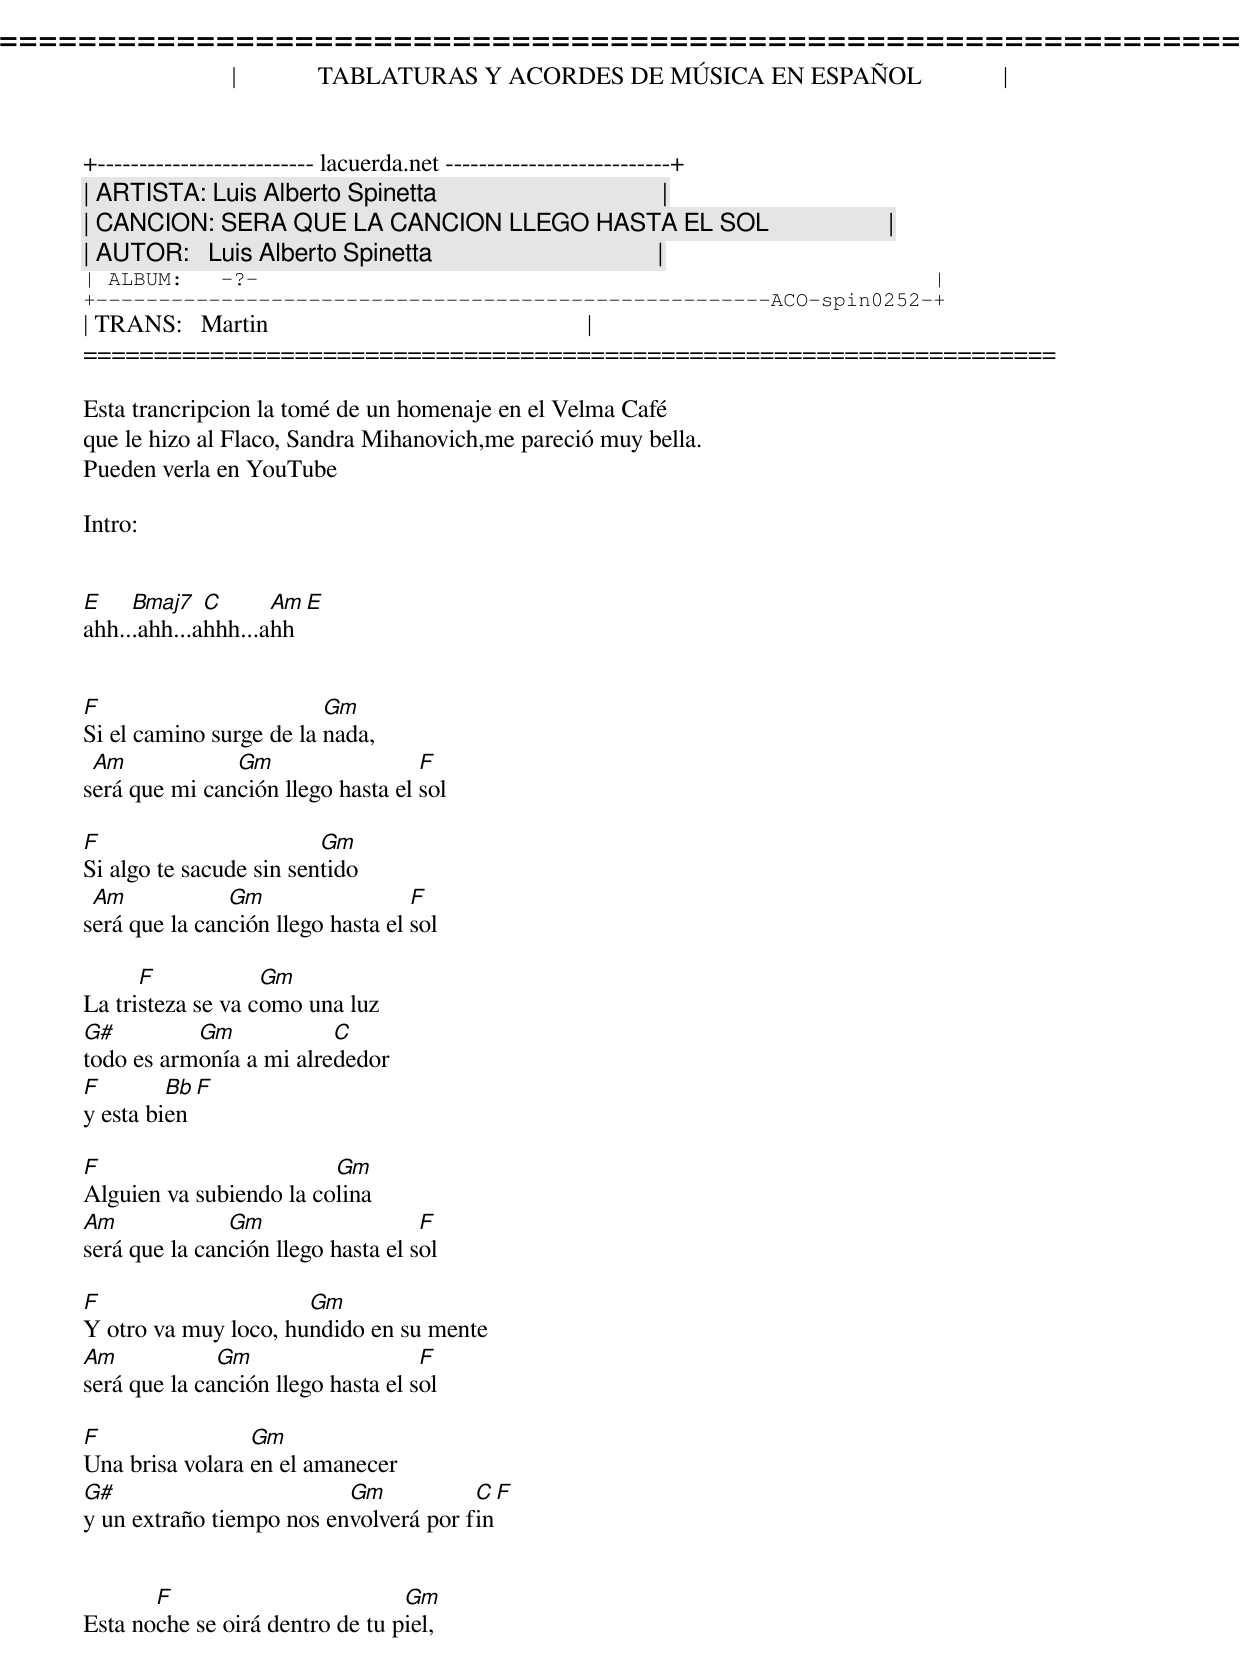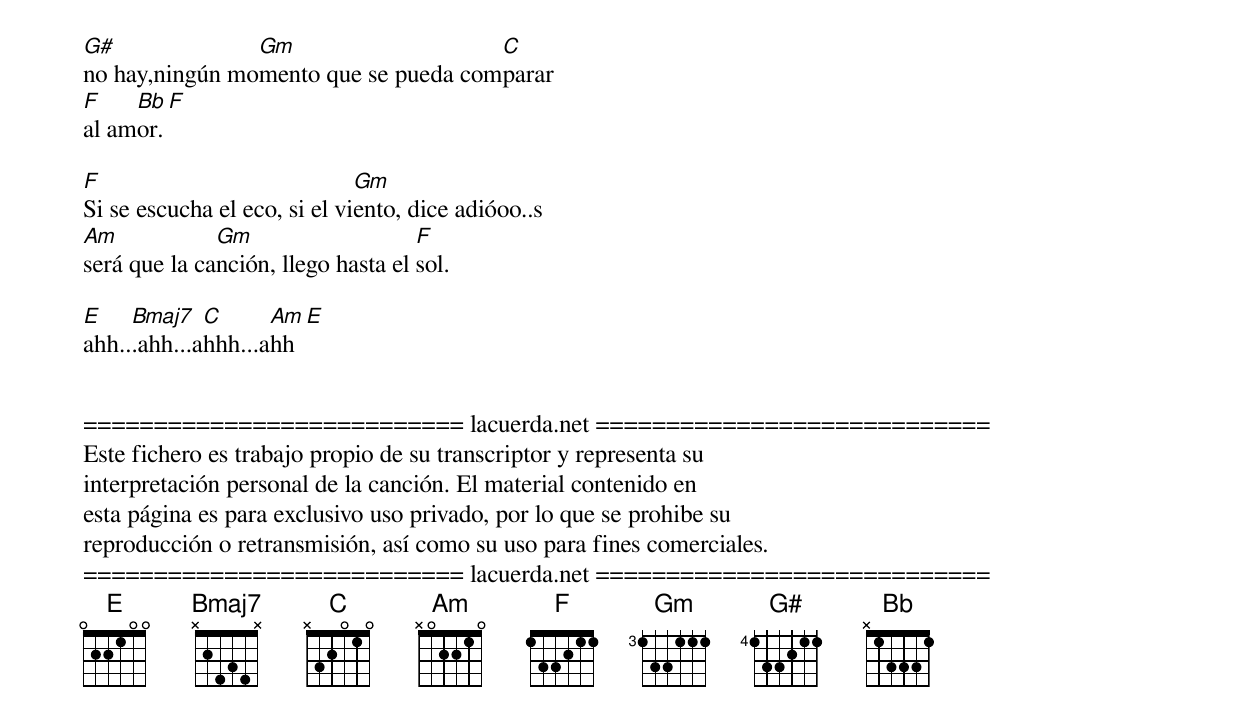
=====================================================================
|             TABLATURAS Y ACORDES DE MÚSICA EN ESPAÑOL             |
+-------------------------- lacuerda.net ---------------------------+
| ARTISTA: Luis Alberto Spinetta                                    |
| CANCION: SERA QUE LA CANCION LLEGO HASTA EL SOL                   |
| AUTOR:   Luis Alberto Spinetta                                    |
| ALBUM:   -?-                                                      |
+------------------------------------------------------ACO-spin0252-+
| TRANS:   Martin                                                   |
=====================================================================

Esta trancripcion la tomé de un homenaje en el Velma Café
que le hizo al Flaco, Sandra Mihanovich,me pareció muy bella.
Pueden verla en YouTube

Intro:


E    Bmaj7   C      Am     E
ahh...ahh...ahhh...ahh


F                        Gm
Si el camino surge de la nada,
 Am            Gm                  F
será que mi canción llego hasta el sol

F                        Gm
Si algo te sacude sin sentido
 Am            Gm                  F
será que la canción llego hasta el sol

      F            Gm
La tristeza se va como una luz
G#         Gm            C
todo es armonía a mi alrededor
F        Bb    F
y esta bien

F                        Gm
Alguien va subiendo la colina
Am             Gm                   F
será que la canción llego hasta el sol

F                     Gm
Y otro va muy loco, hundido en su mente
Am            Gm                    F
será que la canción llego hasta el sol

F                Gm
Una brisa volara en el amanecer
G#                        Gm           C     F
y un extraño tiempo nos envolverá por fin


       F                         Gm
Esta noche se oirá dentro de tu piel,
G#              Gm                    C
no hay,ningún momento que se pueda comparar
F    Bb   F
al amor.

F                             Gm
Si se escucha el eco, si el viento, dice adióoo..s
Am            Gm                    F
será que la canción, llego hasta el sol.

E    Bmaj7   C      Am     E
ahh...ahh...ahhh...ahh


=========================== lacuerda.net ============================
Este fichero es trabajo propio de su transcriptor y representa su
interpretación personal de la canción. El material contenido en
esta página es para exclusivo uso privado, por lo que se prohibe su
reproducción o retransmisión, así como su uso para fines comerciales.
=========================== lacuerda.net ============================
